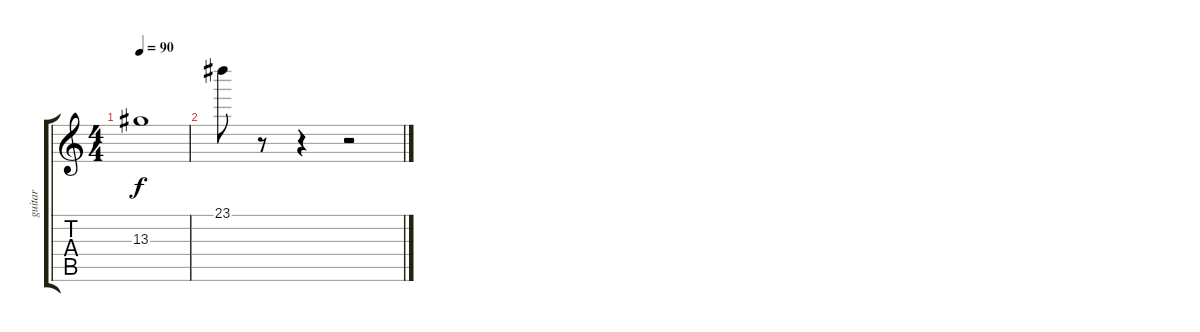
\track ("guitar" "guitar") {instrument electricguitarclean}
\staff {score tabs}
\tuning (E4 B3 G3 D3 A2 E2) {hide}
\ts (4 4)
\tempo 90
\clef g2
\ks c
13.3.1{dy f} |
23.1.8 r.8 r.4 r.2
